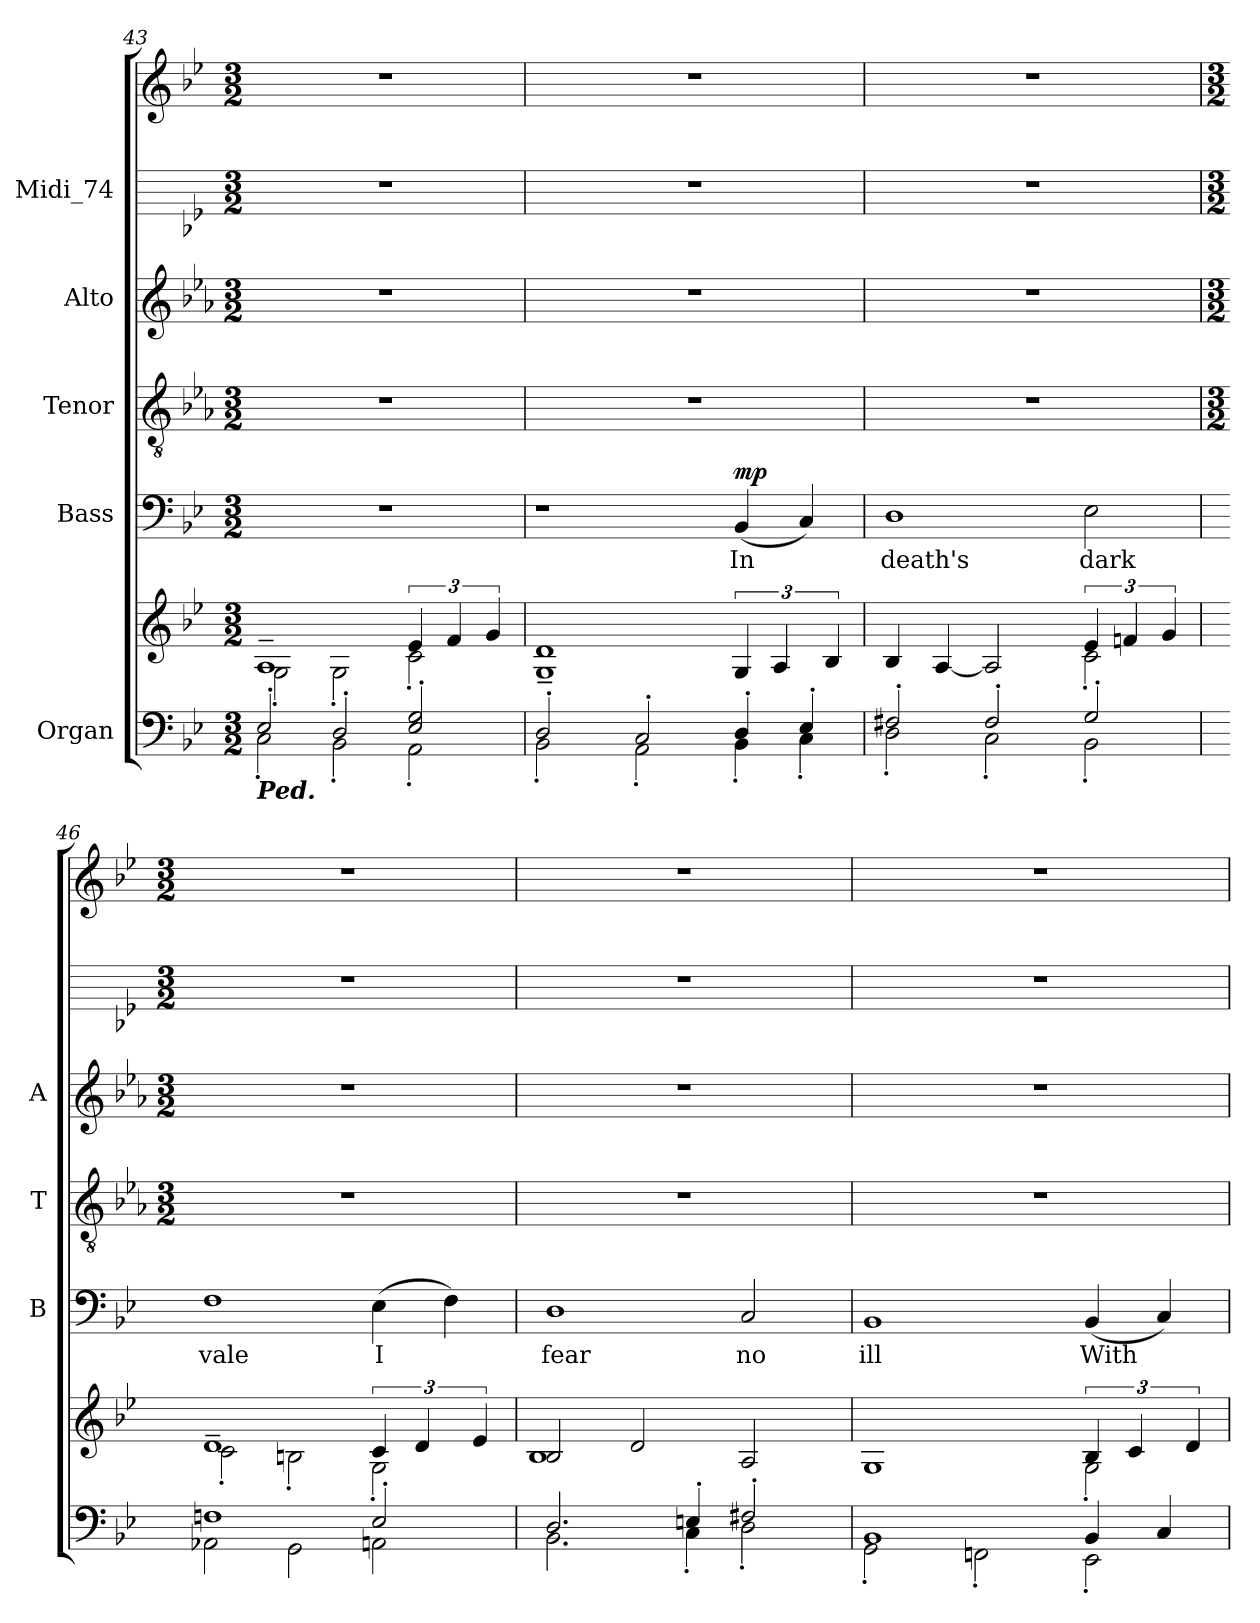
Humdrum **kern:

**kern	**kern	**kern	**text	**dynam	**kern	**kern	**kern	**kern
*part5	*part5	*part4	*part4	*part4	*part3	*part2	*part1	*part1
*staff7	*staff6	*staff5	*staff5	*staff5	*staff4	*staff3	*staff2	*staff1
*I"Organ	*	*I"Bass	*	*	*I"Tenor	*I"Alto	*I"Midi_74	*
*	*	*I'B	*	*	*I'T	*I'A	*	*
*clefF4	*clefG2	*clefF4	*	*	*clefGv2	*clefG2	*	*clefG2
*k[b-e-]	*k[b-e-]	*k[b-e-]	*	*	*k[b-e-a-]	*k[b-e-a-]	*k[b-e-]	*k[b-e-]
*B-:	*B-:	*B-:	*	*	*E-:	*E-:	*B-:	*B-:
*M3/2	*M3/2	*M3/2	*	*	*M3/2	*M3/2	*M3/2	*M3/2
=43	=43	=43	=43	=43	=43	=43	=43	=43
*^	*	*	*	*	*	*	*	*
*	*^	*	*	*	*	*	*	*	*
!LO:TX:b:Bi:t=Ped.	!	!	!	!	!	!	!	!	!	!
!	!	!LO:N:vis=1	!	!LO:N:vis=1	!	!	!	!	!LO:N:vis=1	!LO:N:vis=1
*	*	*	*^	*	*	*	*	*	*	*
2E-'/	2C'\	1.ryy	1A~/	2G'\	1.r	.	.	1.r	1.r	1.r	1.r
2D'/	2BB-'\	.	.	2G'\	.	.	.	.	.	.	.
2E-/' 2G/'	2AA'\	.	6e-/	2c'\	.	.	.	.	.	.	.
.	.	.	6f/	.	.	.	.	.	.	.	.
.	.	.	6g/	.	.	.	.	.	.	.	.
=44	=44	=44	=44	=44	=44	=44	=44	=44	=44	=44	=44
!	!	!LO:N:vis=1	!	!	!	!	!	!	!	!LO:N:vis=1	!LO:N:vis=1
2D'/	2BB-'\	1.ryy	1G/~ 1d/~	4ryy	1r	.	.	1.r	1.r	1.r	1.r
.	.	.	.	4ryy	.	.	.	.	.	.	.
2C'/	2AA'\	.	.	4ryy	.	.	.	.	.	.	.
.	.	.	.	4ryy	.	.	.	.	.	.	.
!	!	!	!	!	!	!LO:LY:b	!LO:DY:b	!	!	!	!
4D'/	4BB-'\	.	6G/	4ryy	(<4BB-	In	mp	.	.	.	.
.	.	.	6A/	.	.	.	.	.	.	.	.
4E-'/	4C'\	.	.	4ryy	4C)	.	.	.	.	.	.
.	.	.	6B-/	.	.	.	.	.	.	.	.
=45	=45	=45	=45	=45	=45	=45	=45	=45	=45	=45	=45
!	!	!LO:N:vis=1	!	!	!	!LO:LY:b	!	!	!	!LO:N:vis=1	!LO:N:vis=1
2F#X'/	2D'\	1.ryy	4B-/	4ryy	1D	death's	.	1.r	1.r	1.r	1.r
.	.	.	[4A/	4ryy	.	.	.	.	.	.	.
2F#'/	2C'\	.	2A/]	4ryy	.	.	.	.	.	.	.
.	.	.	.	4ryy	.	.	.	.	.	.	.
!	!	!	!	!	!	!LO:LY:b	!	!	!	!	!
2G'/	2BB-'\	.	6e-/	2c'\	2E-	dark	.	.	.	.	.
.	.	.	6fn/	.	.	.	.	.	.	.	.
.	.	.	6g/	.	.	.	.	.	.	.	.
!!LO:LB:g=z
=46	=46	=46	=46	=46	=46	=46	=46	=46	=46	=46	=46
*	*	*	*	*	*	*	*	*M3/2	*M3/2	*M3/2	*M3/2
!	!	!LO:N:vis=1	!	!	!	!LO:LY:b	!	!	!	!	!
1Fn/	2AA-X\	1.ryy	1d~/	2c'\	1F	vale	.	1.r	1.r	1.r	1.r
.	2GG\	.	.	2Bn'\	.	.	.	.	.	.	.
!	!	!	!	!	!	!LO:LY:b	!	!	!	!	!
2E-'/	2AAn\	.	6c/	2G'\	(>4E-	I	.	.	.	.	.
.	.	.	6d/	.	.	.	.	.	.	.	.
.	.	.	.	.	4F)	.	.	.	.	.	.
.	.	.	6e-/	.	.	.	.	.	.	.	.
=47	=47	=47	=47	=47	=47	=47	=47	=47	=47	=47	=47
!	!	!LO:N:vis=1	!	!	!	!LO:LY:b	!	!	!	!	!
2.D/	2.BB-\	1.ryy	2B-/	1B-\	1D	fear	.	1.r	1.r	1.r	1.r
.	.	.	2d/	.	.	.	.	.	.	.	.
4En'/	4C'\	.	.	.	.	.	.	.	.	.	.
!	!	!	!	!	!	!LO:LY:b	!	!	!	!	!
2F#X'/	2D'\	.	2A/	4ryy	2C	no	.	.	.	.	.
.	.	.	.	4ryy	.	.	.	.	.	.	.
=48	=48	=48	=48	=48	=48	=48	=48	=48	=48	=48	=48
!	!	!LO:N:vis=1	!	!	!	!LO:LY:b	!	!	!	!	!
1BB-/	2GG'\	1.ryy	1G/	4ryy	1BB-	ill	.	1.r	1.r	1.r	1.r
.	.	.	.	4ryy	.	.	.	.	.	.	.
.	2FFn'\	.	.	4ryy	.	.	.	.	.	.	.
.	.	.	.	4ryy	.	.	.	.	.	.	.
!	!	!	!	!	!	!LO:LY:b	!	!	!	!	!
4BB-/	2EE-'\	.	6B-/	2G'\	(<4BB-	With	.	.	.	.	.
.	.	.	6c/	.	.	.	.	.	.	.	.
4C/	.	.	.	.	4C)	.	.	.	.	.	.
.	.	.	6d/	.	.	.	.	.	.	.	.
*v	*v	*v	*	*	*	*	*	*	*	*	*
*	*v	*v	*	*	*	*	*	*	*
=	=	=	=	=	=	=	=	=
*-	*-	*-	*-	*-	*-	*-	*-	*-
